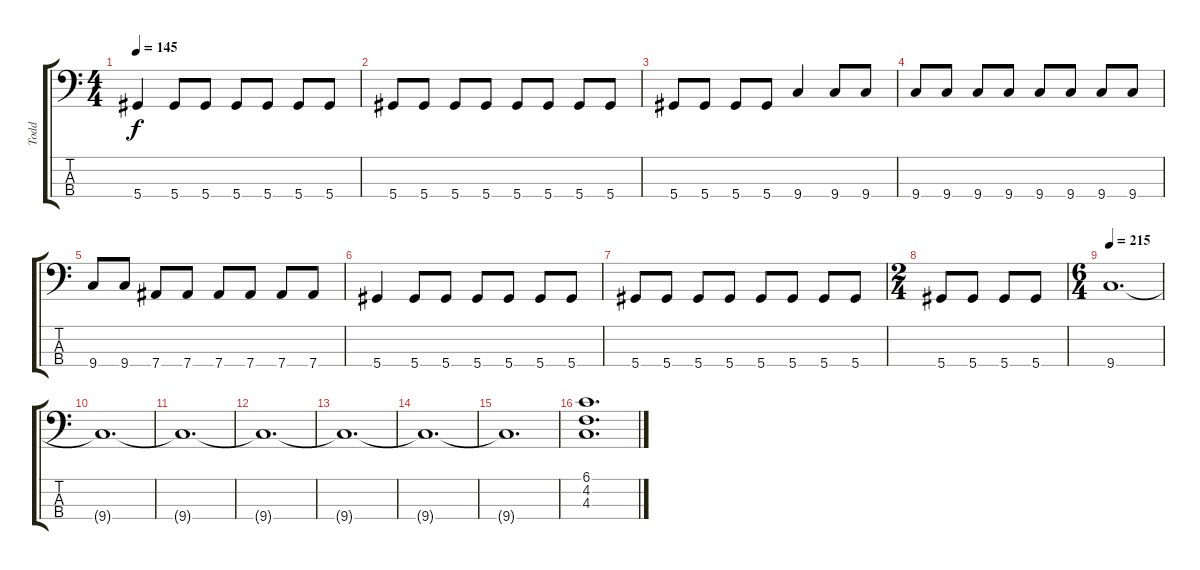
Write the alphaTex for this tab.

\track ("Todd" "Todd") {instrument electricbasspick}
\staff {score tabs}
\tuning (Gb2 Db2 Ab1 Eb1) {hide}
\ts (4 4)
\tempo 145
\clef f4
\ks c
5.4.4{dy f} 5.4.8 5.4.8 5.4.8 5.4.8 5.4.8 5.4.8 |
5.4.8 5.4.8 5.4.8 5.4.8 5.4.8 5.4.8 5.4.8 5.4.8 |
5.4.8 5.4.8 5.4.8 5.4.8 9.4.4 9.4.8 9.4.8 |
9.4.8 9.4.8 9.4.8 9.4.8 9.4.8 9.4.8 9.4.8 9.4.8 |
9.4.8 9.4.8 7.4.8 7.4.8 7.4.8 7.4.8 7.4.8 7.4.8 |
5.4.4 5.4.8 5.4.8 5.4.8 5.4.8 5.4.8 5.4.8 |
5.4.8 5.4.8 5.4.8 5.4.8 5.4.8 5.4.8 5.4.8 5.4.8 |
\ts (2 4)
5.4.8 5.4.8 5.4.8 5.4.8 |
\ts (6 4)
\tempo 215
9.4.1{d} |
9.4{t}.1{d} |
9.4{t}.1{d} |
9.4{t}.1{d} |
9.4{t}.1{d} |
9.4{t}.1{d} |
9.4{t}.1{d} |
(6.1 4.2 4.3).1{d}
